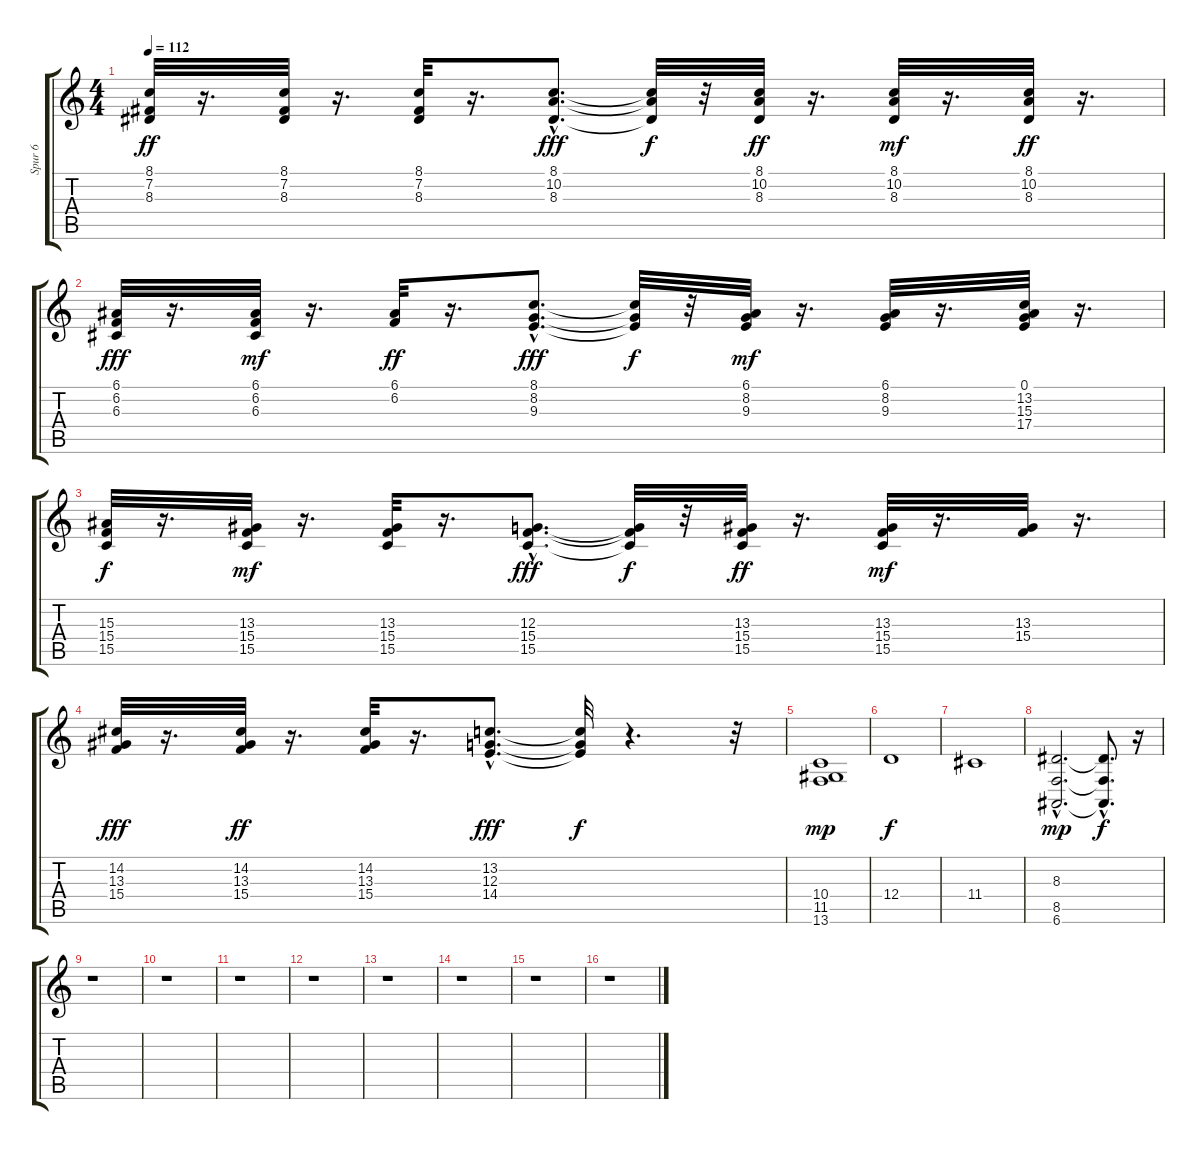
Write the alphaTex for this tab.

\track ("Spur 6" "Spur 6") {instrument stringensemble1}
\staff {score tabs}
\tuning (E4 B3 G3 D3 A2 E2) {hide}
\ts (4 4)
\tempo 112
\clef g2
\ks c
(8.1 7.2 8.3).32{dy ff} r.16{d} (8.1 7.2 8.3).32 r.16{d} (8.1 7.2 8.3).32 r.16{d} (8.1{hac} 10.2{hac} 8.3{hac}).8{d dy fff} (8.1{t} 10.2{t} 8.3{t}).32{dy f} r.32 (8.1 10.2 8.3).32{dy ff} r.16{d} (8.1 10.2 8.3).32{dy mf} r.16{d} (8.1 10.2 8.3).32{dy ff} r.16{d} |
(6.1 6.2 6.3).32{dy fff} r.16{d} (6.1 6.2 6.3).32{dy mf} r.16{d} (6.1 6.2).32{dy ff} r.16{d} (8.1{hac} 8.2{hac} 9.3{hac}).8{d dy fff} (8.1{t} 8.2{t} 9.3{t}).32{dy f} r.32 (6.1 8.2 9.3).32{dy mf} r.16{d} (6.1 8.2 9.3).32 r.16{d} (0.1 13.2 15.3 17.4).32 r.16{d} |
(15.3 15.4 15.5).32{dy f} r.16{d} (13.3 15.4 15.5).32{dy mf} r.16{d} (13.3 15.4 15.5).32 r.16{d} (12.3{hac} 15.4{hac} 15.5{hac}).8{d dy fff} (12.3{t} 15.4{t} 15.5{t}).32{dy f} r.32 (13.3 15.4 15.5).32{dy ff} r.16{d} (13.3 15.4 15.5).32{dy mf} r.16{d} (13.3 15.4).32 r.16{d} |
(14.2 13.3 15.4).32{dy fff} r.16{d} (14.2 13.3 15.4).32{dy ff} r.16{d} (14.2 13.3 15.4).32 r.16{d} (13.2{hac} 12.3{hac} 14.4{hac}).8{d dy fff} (13.2{t} 12.3{t} 14.4{t}).32{dy f} r.4{d} r.32 |
(10.4 11.5 13.6).1{dy mp} |
12.4.1{dy f} |
11.4.1 |
(8.3{hac} 8.5{hac} 6.6{hac}).2{d dy mp} (8.3{t} 8.5{t} 6.6{hac t}).8{d dy f} r.16 |
r.1 |
r.1 |
r.1 |
r.1 |
r.1 |
r.1 |
r.1 |
r.1
